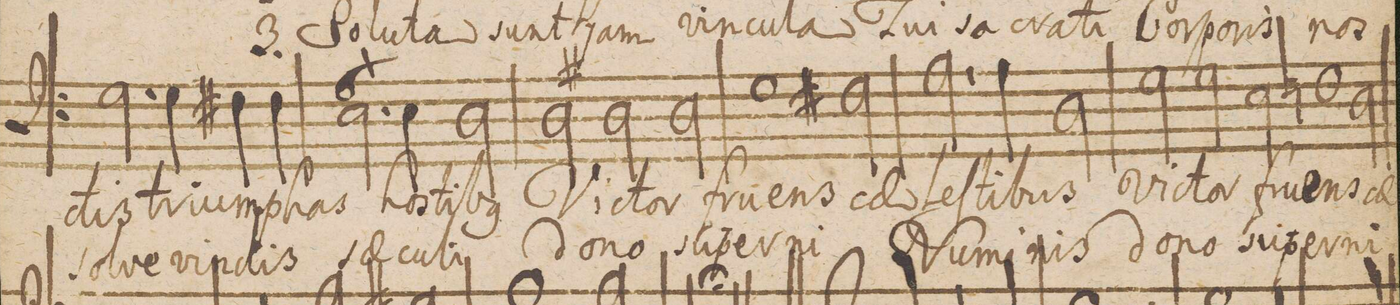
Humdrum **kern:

**kern	**fba	**text	**text
*I"Baſso.	*	*	*
*clefF4	*	*	*
*k[]	*	*	*
*M3/2	*	*	*
2.G\	.	-ctis	sol-
4G\	.	tri-	-ve
4F#X\	.	-um-	vin-
4F#\	.	-phas	-clis
=8	=8	=8	=8
2.E\	6\	ho-	sae-
4E\	.	-sti-	-cu-
2D\	.	-b(us)	-li
=9	=9	=9	=9
2D\	#	Vi-	do-
2D\	.	-ctor	-no
2D\	.	fru-	su-
=10	=10	=10	=10
1G	.	-ens	-per-
2F#X\	.	cae-	-ni
=11	=11	=11	=11
2.A\	.	-le-	Nu-
4A\	.	-ſti-	-mi-
2D\	.	-bus	-nis
=12	=12	=12	=12
2G\	.	vi-	do-
2G\	.	-ctor	-no
2E\	.	fru-	su-
=13	=13	=13	=13-
1Fn	.	-ens	-per-
2D\	.	cae-	-ni
=14	=14	=14	=14
*-	*-	*-	*-
